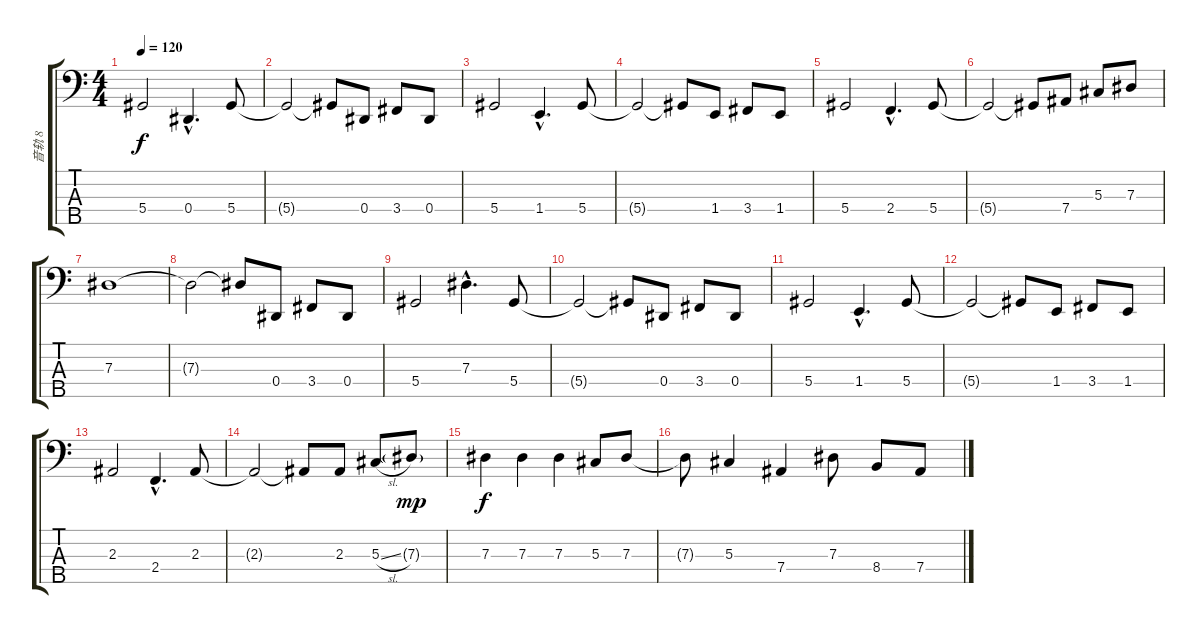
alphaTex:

\track ("音轨 8" "音轨 8") {instrument electricbassfinger}
\staff {score tabs}
\tuning (Gb2 Db2 Ab1 Eb1 Bb0) {hide}
\ts (4 4)
\tempo 120
\clef f4
\ks c
5.4.2{dy f} 0.4{hac}.4{d} 5.4.8 |
5.4{t}.2 5.4{t}.8 0.4.8 3.4.8 0.4.8 |
5.4.2 1.4{hac}.4{d} 5.4.8 |
5.4{t}.2 5.4{t}.8 1.4.8 3.4.8 1.4.8 |
5.4.2 2.4{hac}.4{d} 5.4.8 |
5.4{t}.2 5.4{t}.8 7.4.8 5.3.8 7.3.8 |
7.3.1 |
7.3{t}.2 7.3{t}.8 0.4.8 3.4.8 0.4.8 |
5.4.2 7.3{hac}.4{d} 5.4.8 |
5.4{t}.2 5.4{t}.8 0.4.8 3.4.8 0.4.8 |
5.4.2 1.4{hac}.4{d} 5.4.8 |
5.4{t}.2 5.4{t}.8 1.4.8 3.4.8 1.4.8 |
2.3.2 2.4{hac}.4{d} 2.3.8 |
2.3{t}.2 2.3{t}.8 2.3.8 5.3{sl}.8 7.3{g}.8{dy mp} |
7.3.4{dy f} 7.3.4 7.3.4 5.3.8 7.3.8 |
7.3{t}.8 5.3.4 7.4.4 7.3.8 8.4.8 7.4.8
